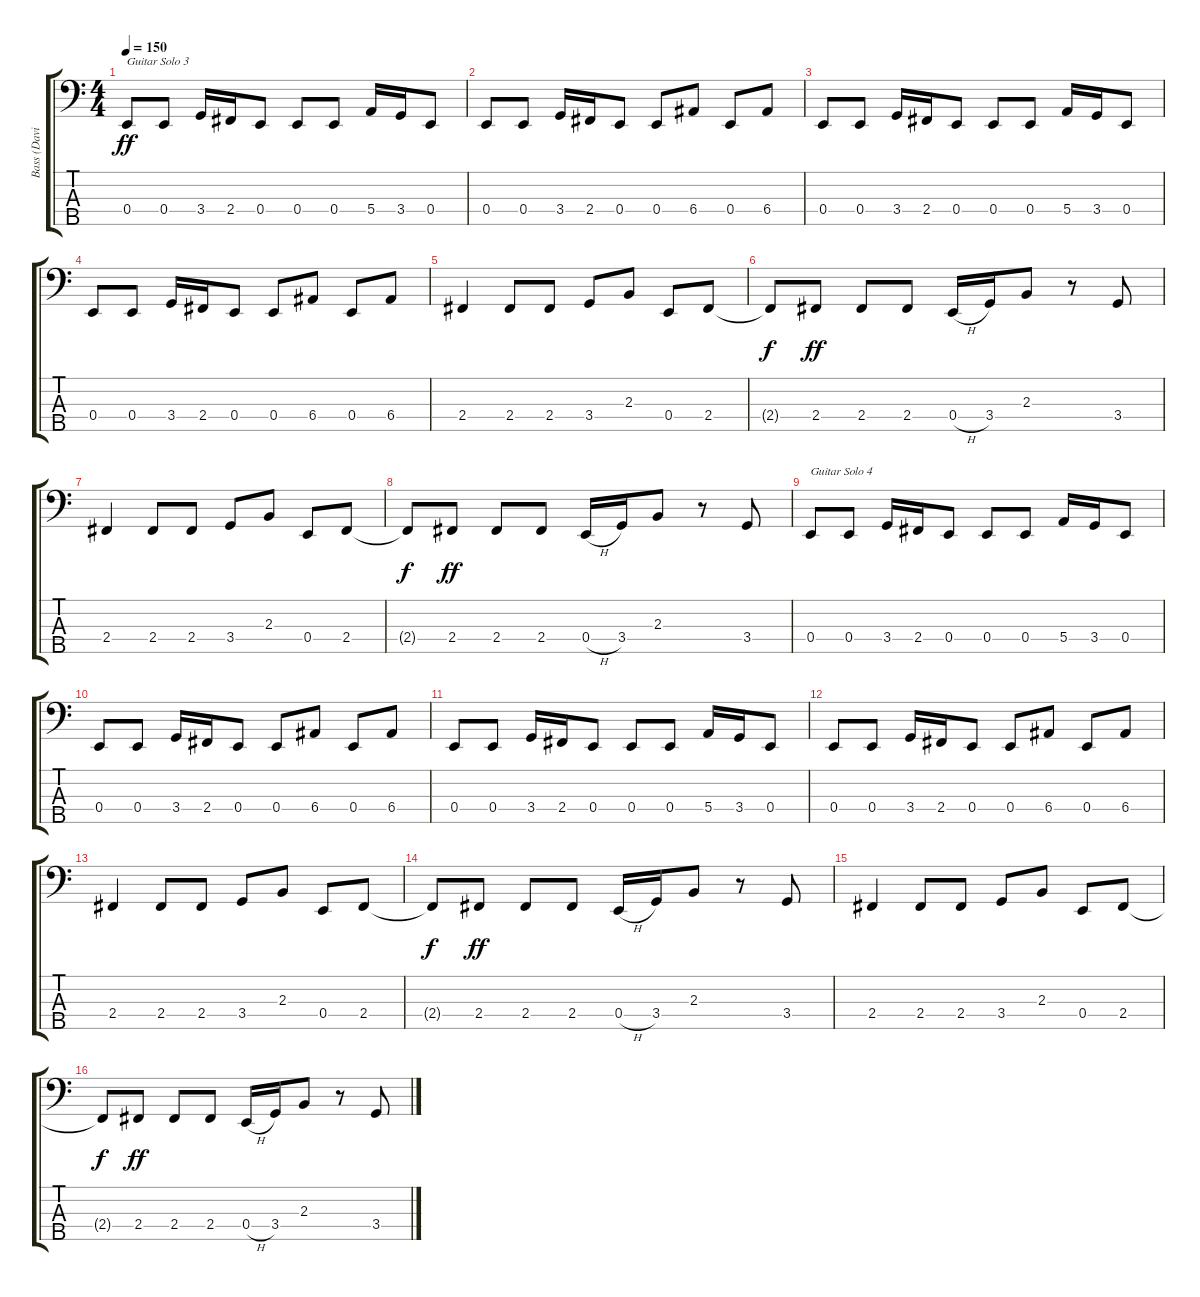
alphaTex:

\track ("Bass (David Ellefson)" "Bass (Davi") {instrument electricbasspick}
\staff {score tabs}
\tuning (G2 D2 A1 E1 B0) {hide}
\ts (4 4)
\tempo 150
\clef f4
\ks c
0.4.8{txt "Guitar Solo 3" dy ff} 0.4.8 3.4.16 2.4.16 0.4.8 0.4.8 0.4.8 5.4.16 3.4.16 0.4.8 |
0.4.8 0.4.8 3.4.16 2.4.16 0.4.8 0.4.8 6.4.8 0.4.8 6.4.8 |
0.4.8 0.4.8 3.4.16 2.4.16 0.4.8 0.4.8 0.4.8 5.4.16 3.4.16 0.4.8 |
0.4.8 0.4.8 3.4.16 2.4.16 0.4.8 0.4.8 6.4.8 0.4.8 6.4.8 |
2.4.4 2.4.8 2.4.8 3.4.8 2.3.8 0.4.8 2.4.8 |
2.4{t}.8{dy f} 2.4.8{dy ff} 2.4.8 2.4.8 0.4{h}.16 3.4.16 2.3.8 r.8 3.4.8 |
2.4.4 2.4.8 2.4.8 3.4.8 2.3.8 0.4.8 2.4.8 |
2.4{t}.8{dy f} 2.4.8{dy ff} 2.4.8 2.4.8 0.4{h}.16 3.4.16 2.3.8 r.8 3.4.8 |
0.4.8{txt "Guitar Solo 4"} 0.4.8 3.4.16 2.4.16 0.4.8 0.4.8 0.4.8 5.4.16 3.4.16 0.4.8 |
0.4.8 0.4.8 3.4.16 2.4.16 0.4.8 0.4.8 6.4.8 0.4.8 6.4.8 |
0.4.8 0.4.8 3.4.16 2.4.16 0.4.8 0.4.8 0.4.8 5.4.16 3.4.16 0.4.8 |
0.4.8 0.4.8 3.4.16 2.4.16 0.4.8 0.4.8 6.4.8 0.4.8 6.4.8 |
2.4.4 2.4.8 2.4.8 3.4.8 2.3.8 0.4.8 2.4.8 |
2.4{t}.8{dy f} 2.4.8{dy ff} 2.4.8 2.4.8 0.4{h}.16 3.4.16 2.3.8 r.8 3.4.8 |
2.4.4 2.4.8 2.4.8 3.4.8 2.3.8 0.4.8 2.4.8 |
2.4{t}.8{dy f} 2.4.8{dy ff} 2.4.8 2.4.8 0.4{h}.16 3.4.16 2.3.8 r.8 3.4.8
